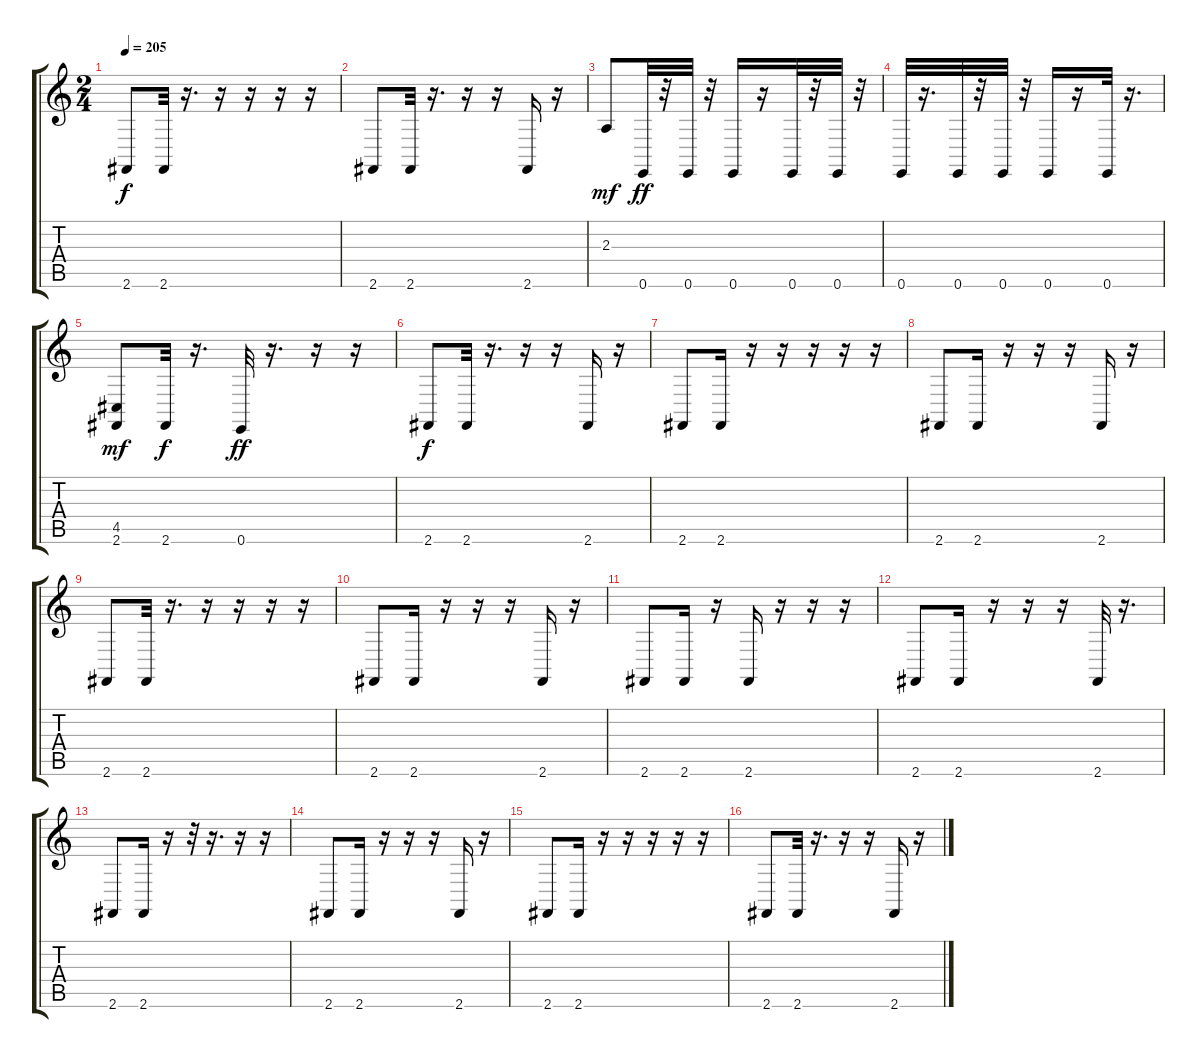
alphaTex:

\track "" {instrument acousticgrandpiano}
\staff {score tabs}
\tuning (E4 B3 G3 D3 A2 E2) {hide}
\ts (2 4)
\tempo 205
\clef g2
\ks c
2.6.8{dy f} 2.6.32 r.16{d} r.16 r.16 r.16 r.16 |
2.6.8 2.6.32 r.16{d} r.16 r.16 2.6.16 r.16 |
2.3.8{dy mf} 0.6.32{dy ff} r.32 0.6.32 r.32 0.6.16 r.16 0.6.32 r.32 0.6.32 r.32 |
0.6.32 r.16{d} 0.6.32 r.32 0.6.32 r.32 0.6.16 r.16 0.6.32 r.16{d} |
(4.5 2.6).8{dy mf} 2.6.32{dy f} r.16{d} 0.6.32{dy ff} r.16{d} r.16 r.16 |
2.6.8{dy f} 2.6.32 r.16{d} r.16 r.16 2.6.16 r.16 |
2.6.8 2.6.16 r.16 r.16 r.16 r.16 r.16 |
2.6.8 2.6.16 r.16 r.16 r.16 2.6.16 r.16 |
2.6.8 2.6.32 r.16{d} r.16 r.16 r.16 r.16 |
2.6.8 2.6.16 r.16 r.16 r.16 2.6.16 r.16 |
2.6.8 2.6.16 r.16 2.6.16 r.16 r.16 r.16 |
2.6.8 2.6.16 r.16 r.16 r.16 2.6.32 r.16{d} |
2.6.8 2.6.16 r.16 r.32 r.16{d} r.16 r.16 |
2.6.8 2.6.16 r.16 r.16 r.16 2.6.16 r.16 |
2.6.8 2.6.16 r.16 r.16 r.16 r.16 r.16 |
2.6.8 2.6.32 r.16{d} r.16 r.16 2.6.16 r.16
